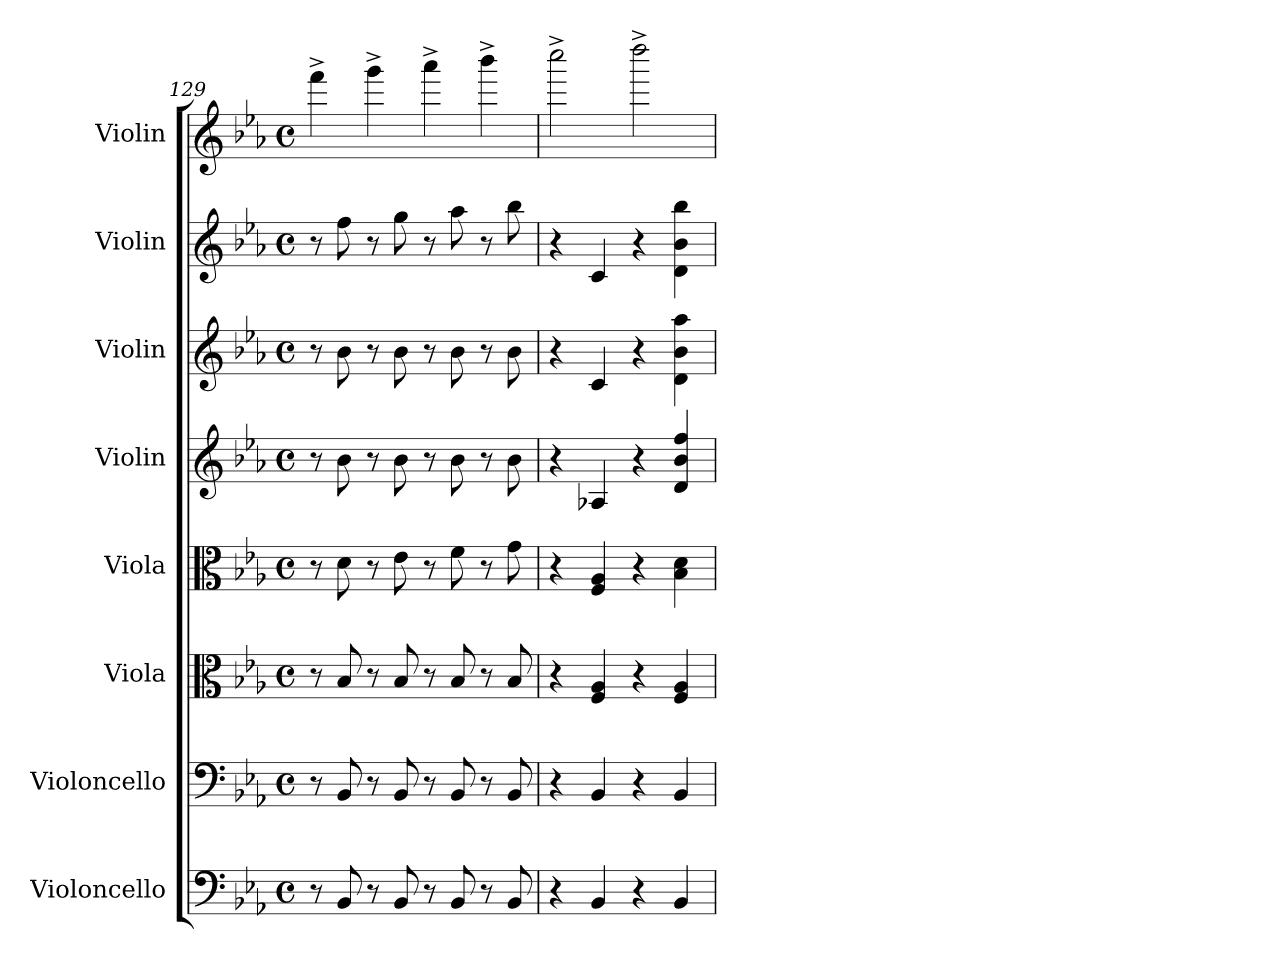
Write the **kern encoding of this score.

**kern	**kern	**kern	**kern	**kern	**kern	**kern	**kern
*part8	*part7	*part6	*part5	*part4	*part3	*part2	*part1
*staff8	*staff7	*staff6	*staff5	*staff4	*staff3	*staff2	*staff1
*I"Violoncello	*I"Violoncello	*I"Viola	*I"Viola	*I"Violin	*I"Violin	*I"Violin	*I"Violin
*I'Vc.	*I'Vc.	*I'Vla.	*I'Vla.	*I'Vln.	*I'Vln.	*I'Vln.	*I'Vln.
*clefF4	*clefF4	*clefC3	*clefC3	*clefG2	*clefG2	*clefG2	*clefG2
*k[b-e-a-]	*k[b-e-a-]	*k[b-e-a-]	*k[b-e-a-]	*k[b-e-a-]	*k[b-e-a-]	*k[b-e-a-]	*k[b-e-a-]
*M4/4	*M4/4	*M4/4	*M4/4	*M4/4	*M4/4	*M4/4	*M4/4
*met(c)	*met(c)	*met(c)	*met(c)	*met(c)	*met(c)	*met(c)	*met(c)
=129	=129	=129	=129	=129	=129	=129	=129
8r	8r	8r	8r	8r	8r	8r	4fff^\
8BB-/	8BB-/	8B-/	8d\	8b-\	8b-\	8ff\	.
8r	8r	8r	8r	8r	8r	8r	4ggg^\
8BB-/	8BB-/	8B-/	8e-\	8b-\	8b-\	8gg\	.
8r	8r	8r	8r	8r	8r	8r	4aaa-^\
8BB-/	8BB-/	8B-/	8f\	8b-\	8b-\	8aa-\	.
8r	8r	8r	8r	8r	8r	8r	4bbb-^\
8BB-/	8BB-/	8B-/	8g\	8b-\	8b-\	8bb-\	.
!!LO:LB:g=z
=130	=130	=130	=130	=130	=130	=130	=130
4r	4r	4r	4r	4r	4r	4r	2cccc^\
4BB-/	4BB-/	4F/ 4A-/	4F/ 4A-/	4A-X/	4c/	4c/	.
4r	4r	4r	4r	4r	4r	4r	2dddd^\
4BB-/	4BB-/	4F/ 4A-/	4B-\ 4d\	4d/ 4b-/ 4ff/	4d\ 4b-\ 4aa-\	4d\ 4b-\ 4bb-\	.
=	=	=	=	=	=	=	=
*-	*-	*-	*-	*-	*-	*-	*-
